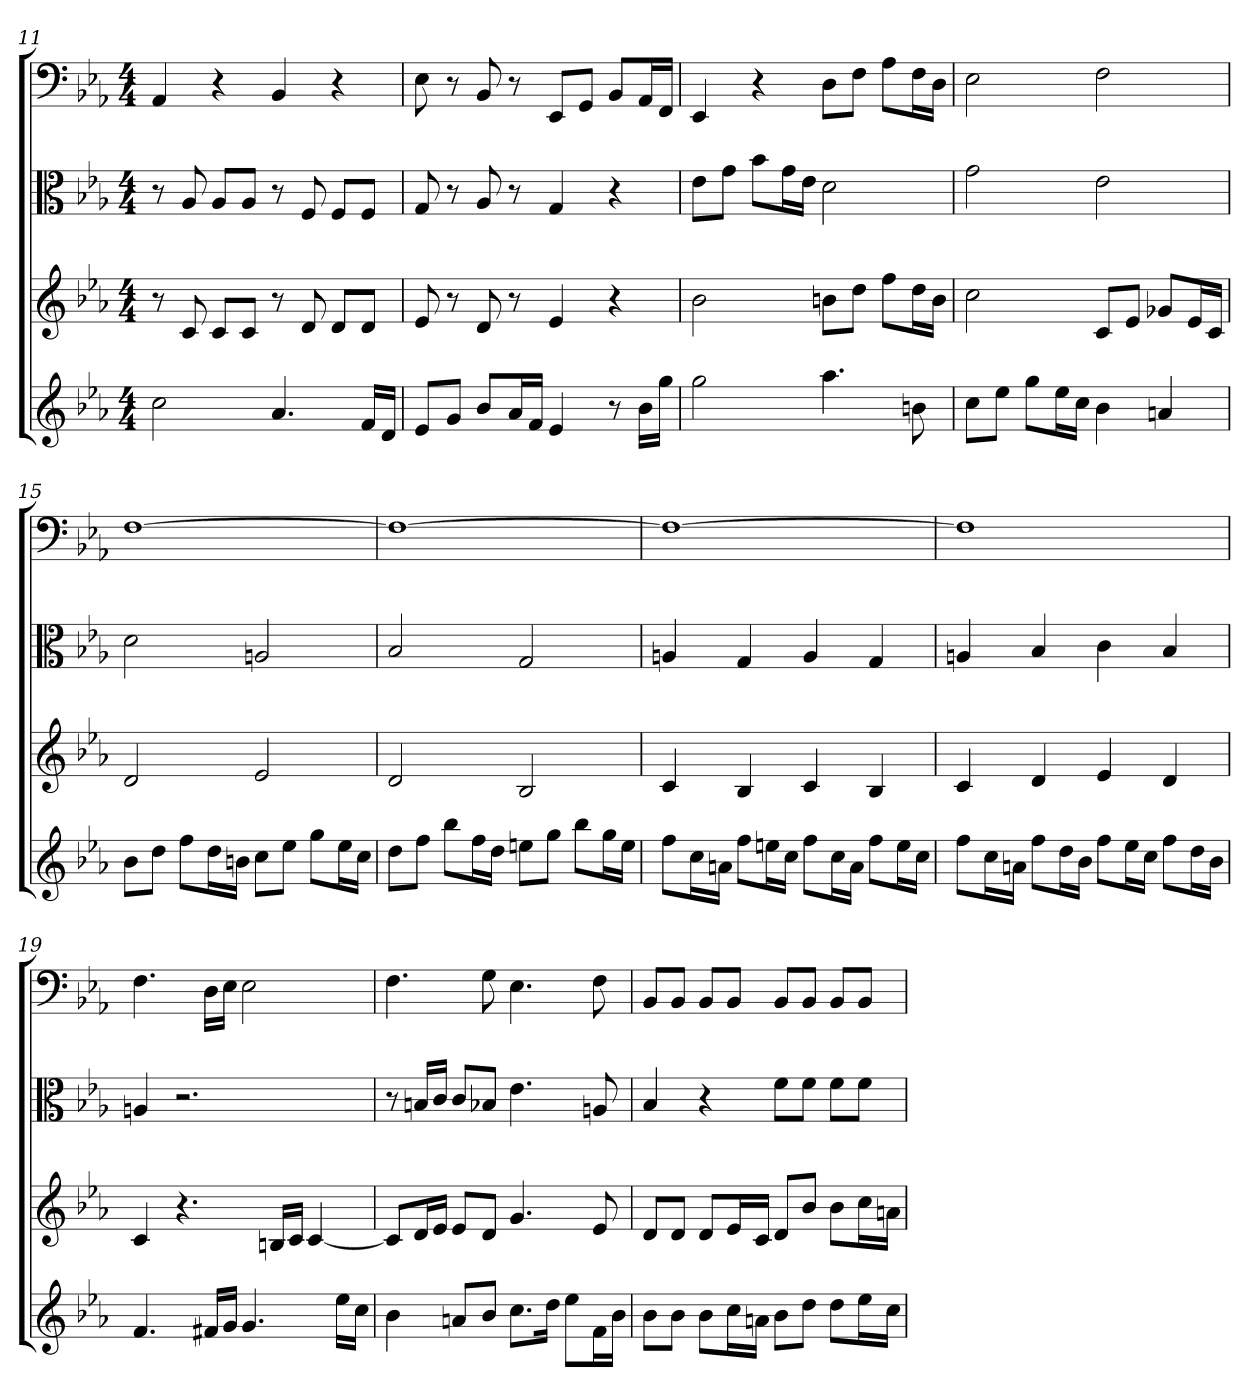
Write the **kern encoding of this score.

**kern	**kern	**kern	**kern
*part4	*part3	*part2	*part1
*staff4	*staff3	*staff2	*staff1
*	*	*clefC3	*clefF4
*k[b-e-a-]	*k[b-e-a-]	*k[b-e-a-]	*k[b-e-a-]
*E-:	*E-:	*E-:	*E-:
*M4/4	*M4/4	*M4/4	*M4/4
=11	=11	=11	=11
2cc	8r	8r	4AA-
.	8c	8A-	.
.	8cL	8A-/L	4r
.	8cJ	8A-/J	.
4.a-	8r	8r	4BB-
.	8d	8F	.
.	8dL	8F/L	4r
16fLL	8dJ	8F/J	.
16dJJ	.	.	.
=12	=12	=12	=12
8e-L	8e-	8G	8E-
8gJ	8r	8r	8r
8b-L	8d	8A-	8BB-
16a-L	8r	8r	8r
16fJJ	.	.	.
4e-	4e-	4G	8EE-/L
.	.	.	8GG/J
8r	4r	4r	8BB-/L
16b-LL	.	.	16AA-/L
16ggJJ	.	.	16FF/JJ
=13	=13	=13	=13
2gg	2b-	8e-\L	4EE-
.	.	8g\J	.
.	.	8b-\L	4r
.	.	16g\L	.
.	.	16e-\JJ	.
4.aa-	8bnL	2d	8D\L
.	8ddJ	.	8F\J
.	8ffL	.	8A-\L
8bn	16ddL	.	16F\L
.	16bJJ	.	16D\JJ
=14	=14	=14	=14
8ccL	2cc	2g	2E-
8ee-J	.	.	.
8ggL	.	.	.
16ee-L	.	.	.
16ccJJ	.	.	.
4b-	8cL	2e-	2F
.	8e-J	.	.
4an	8g-XL	.	.
.	16e-L	.	.
.	16cJJ	.	.
=15	=15	=15	=15
8b-L	2d	2d	[1F
8ddJ	.	.	.
8ffL	.	.	.
16ddL	.	.	.
16bnJJ	.	.	.
8ccL	2e-	2An	.
8ee-J	.	.	.
8ggL	.	.	.
16ee-L	.	.	.
16ccJJ	.	.	.
=16	=16	=16	=16
8ddL	2d	2B-	1F_
8ffJ	.	.	.
8bb-L	.	.	.
16ffL	.	.	.
16ddJJ	.	.	.
8eenL	2B-	2G	.
8ggJ	.	.	.
8bb-L	.	.	.
16ggL	.	.	.
16eeJJ	.	.	.
=17	=17	=17	=17
8ffL	4c	4An	1F_
16ccL	.	.	.
16anJJ	.	.	.
8ffL	4B-	4G	.
16eenL	.	.	.
16ccJJ	.	.	.
8ffL	4c	4A	.
16ccL	.	.	.
16aJJ	.	.	.
8ffL	4B-	4G	.
16eeL	.	.	.
16ccJJ	.	.	.
=18	=18	=18	=18
8ffL	4c	4An	1F]
16ccL	.	.	.
16anJJ	.	.	.
8ffL	4d	4B-	.
16ddL	.	.	.
16b-JJ	.	.	.
8ffL	4e-	4c	.
16ee-L	.	.	.
16ccJJ	.	.	.
8ffL	4d	4B-	.
16ddL	.	.	.
16b-JJ	.	.	.
=19	=19	=19	=19
4.f	4c	4An	4.F
.	4.r	2.r	.
16f#XLL	.	.	16D\LL
16gJJ	.	.	16E-\JJ
4.g	.	.	2E-
.	16BnLL	.	.
.	16cJJ	.	.
.	[4c	.	.
16ee-LL	.	.	.
16ccJJ	.	.	.
=20	=20	=20	=20
4b-	8cL]	8r	4.F
.	16dL	16Bn/LL	.
.	16e-JJ	16c/JJ	.
8anL	8e-L	8c/L	.
8b-J	8dJ	8B-X/J	8G
8.ccL	4.g	4.e-	4.E-
16ddJk	.	.	.
8ee-L	.	.	.
16fL	8e-	8An	8F
16b-JJ	.	.	.
=21	=21	=21	=21
8b-L	8dL	4B-	8BB-/L
8b-J	8dJ	.	8BB-/J
8b-L	8dL	4r	8BB-/L
16ccL	16e-L	.	8BB-/J
16anJJ	16cJJ	.	.
8b-L	8dL	8f\L	8BB-/L
8ddJ	8b-J	8f\J	8BB-/J
8ddL	8b-L	8f\L	8BB-/L
16ee-L	16ccL	8f\J	8BB-/J
16ccJJ	16anJJ	.	.
=	=	=	=
*-	*-	*-	*-
